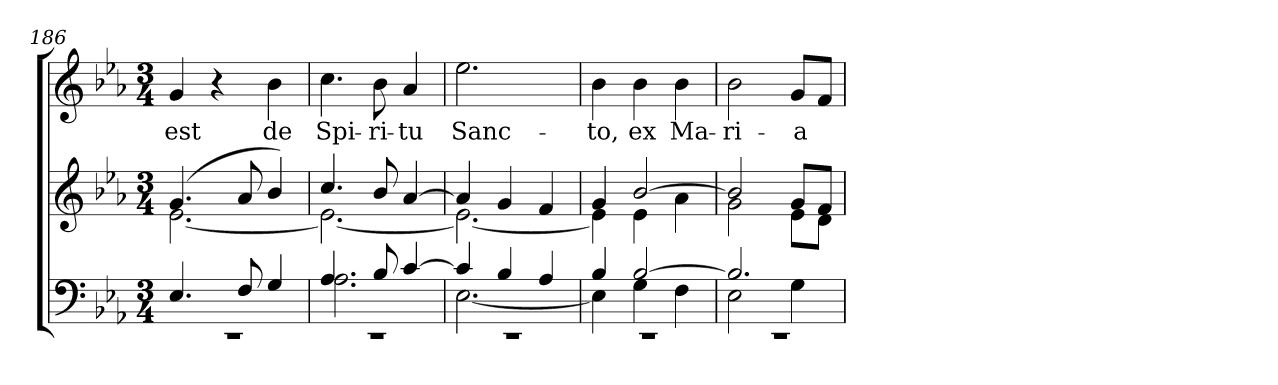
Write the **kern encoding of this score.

**kern	**kern	**kern	**text
*part2	*part2	*part1	*part1
*staff3	*staff2	*staff1	*staff1
!!LO:PB:g=z
*clefF4	*clefG2	*clefG2	*
*	*	*ITrd7c12	*
*k[b-e-a-]	*k[b-e-a-]	*k[b-e-a-]	*
*E-:	*E-:	*E-:	*
*M3/4	*M3/4	*M3/4	*
=186	=186	=186	=186
*^	*	*	*
!	!LO:N:vis=1	!	!	!LO:LY:b
*	*	*^	*	*
4.E-/	2.rEE	(4.g/	[<2.e-\	4G/	est
.	.	.	.	4r	.
8F/	.	8a-/	.	.	.
!	!	!	!	!	!LO:LY:b
4G/	.	4b-/)	.	4B-\	de
=187	=187	=187	=187	=187	=187
*	*^	*	*	*	*
!	!	!LO:N:vis=1	!	!	!	!LO:LY:b
4.A-/	2.A-\	2.rEE	4.cc/	2.e-\_	4.c\	Spi-
!	!	!	!	!	!	!LO:LY:b
8B-/	.	.	8b-/	.	8B-\	-ri-
!	!	!	!	!	!	!LO:LY:b
[>4c/	.	.	[>4a-/	.	4A-/	-tu
=188	=188	=188	=188	=188	=188	=188
!	!	!LO:N:vis=1	!	!	!	!LO:LY:b
4c/]	[<2.E-\	2.rEE	4a-/]	2.e-\_	2.e-\	Sanc-
4B-/	.	.	4g/	.	.	.
4A-/	.	.	4f/	.	.	.
=189	=189	=189	=189	=189	=189	=189
!	!	!LO:N:vis=1	!	!	!	!LO:LY:b
4B-/	4E-\]	2.rEE	4g/	4e-\]	4B-\	-to,
!	!	!	!	!	!	!LO:LY:b
[>2B-/	4G\	.	[>2b-/	4e-\	4B-\	ex
!	!	!	!	!	!	!LO:LY:b
.	4F\	.	.	4a-\	4B-\	Ma-
=190	=190	=190	=190	=190	=190	=190
!	!	!LO:N:vis=1	!	!	!	!LO:LY:b
2.B-/]	2E-\	2.rEE	2b-/]	2g\	2B-\	-ri-
!	!	!	!	!	!	!LO:LY:b
.	4G\	.	8g/L	8e-\L	8G/L	-a
.	.	.	8f/J	8d\J	8F/J	.
*v	*v	*v	*	*	*	*
*	*v	*v	*	*
=	=	=	=
*-	*-	*-	*-
